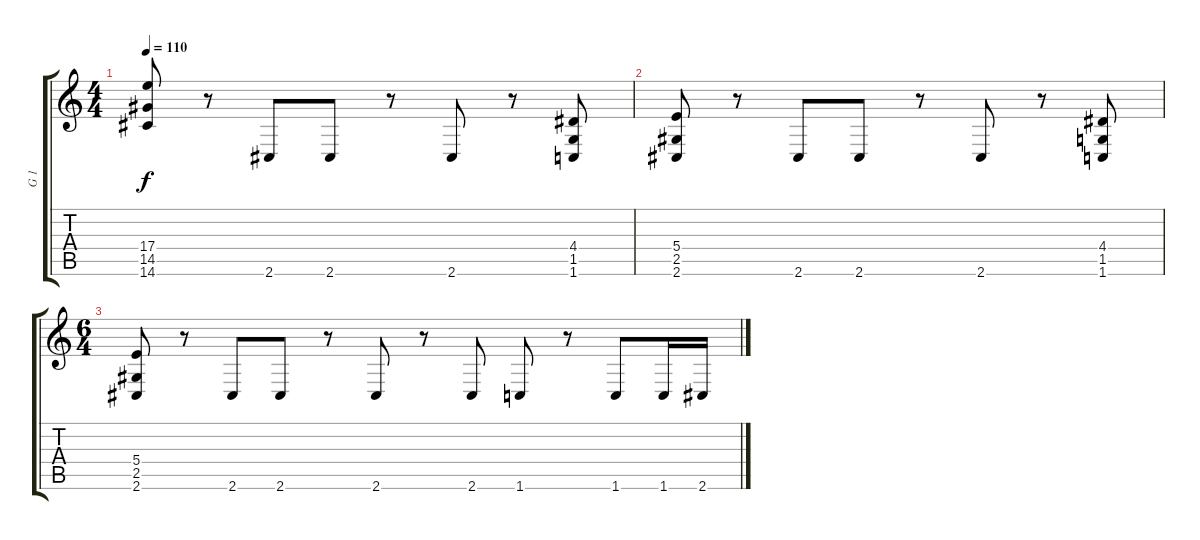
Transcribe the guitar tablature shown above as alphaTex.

\track ("G 1" "G 1") {instrument distortionguitar}
\staff {score tabs}
\tuning (Db4 Ab3 E3 B2 Gb2 B1) {hide}
\ts (4 4)
\tempo 110
\clef g2
\ks c
(17.4 14.5 14.6).8{dy f} r.8 2.6.8 2.6.8 r.8 2.6.8 r.8 (4.4 1.5 1.6).8 |
(5.4 2.5 2.6).8 r.8 2.6.8 2.6.8 r.8 2.6.8 r.8 (4.4 1.5 1.6).8 |
\ts (6 4)
(5.4 2.5 2.6).8 r.8 2.6.8 2.6.8 r.8 2.6.8 r.8 2.6.8 1.6.8 r.8 1.6.8 1.6.16 2.6.16
